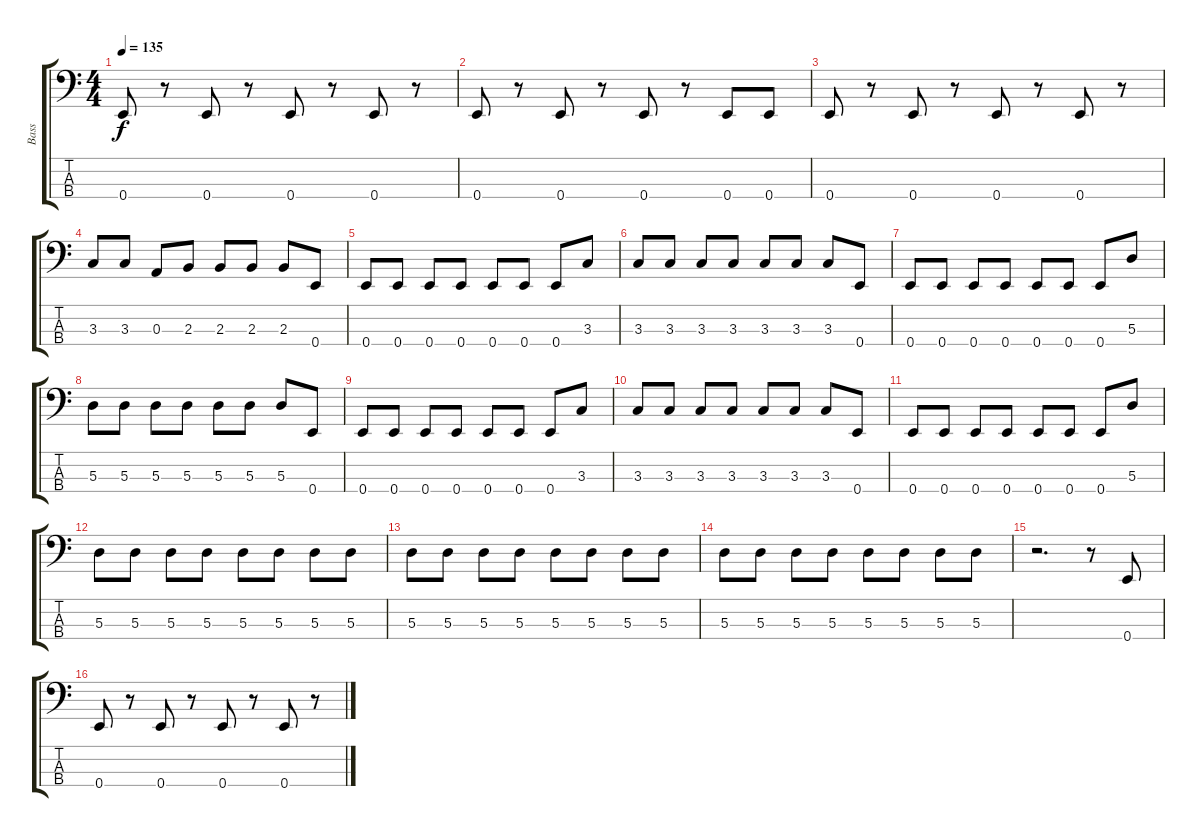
\track ("Bass" "Bass") {instrument electricbasspick}
\staff {score tabs}
\tuning (G2 D2 A1 E1) {hide}
\ts (4 4)
\tempo 135
\clef f4
\ks c
0.4.8{dy f} r.8 0.4.8 r.8 0.4.8 r.8 0.4.8 r.8 |
0.4.8 r.8 0.4.8 r.8 0.4.8 r.8 0.4.8 0.4.8 |
0.4.8 r.8 0.4.8 r.8 0.4.8 r.8 0.4.8 r.8 |
3.3.8 3.3.8 0.3.8 2.3.8 2.3.8 2.3.8 2.3.8 0.4.8 |
0.4.8 0.4.8 0.4.8 0.4.8 0.4.8 0.4.8 0.4.8 3.3.8 |
3.3.8 3.3.8 3.3.8 3.3.8 3.3.8 3.3.8 3.3.8 0.4.8 |
0.4.8 0.4.8 0.4.8 0.4.8 0.4.8 0.4.8 0.4.8 5.3.8 |
5.3.8 5.3.8 5.3.8 5.3.8 5.3.8 5.3.8 5.3.8 0.4.8 |
0.4.8 0.4.8 0.4.8 0.4.8 0.4.8 0.4.8 0.4.8 3.3.8 |
3.3.8 3.3.8 3.3.8 3.3.8 3.3.8 3.3.8 3.3.8 0.4.8 |
0.4.8 0.4.8 0.4.8 0.4.8 0.4.8 0.4.8 0.4.8 5.3.8 |
5.3.8 5.3.8 5.3.8 5.3.8 5.3.8 5.3.8 5.3.8 5.3.8 |
5.3.8 5.3.8 5.3.8 5.3.8 5.3.8 5.3.8 5.3.8 5.3.8 |
5.3.8 5.3.8 5.3.8 5.3.8 5.3.8 5.3.8 5.3.8 5.3.8 |
r.2{d} r.8 0.4.8 |
0.4.8 r.8 0.4.8 r.8 0.4.8 r.8 0.4.8 r.8
